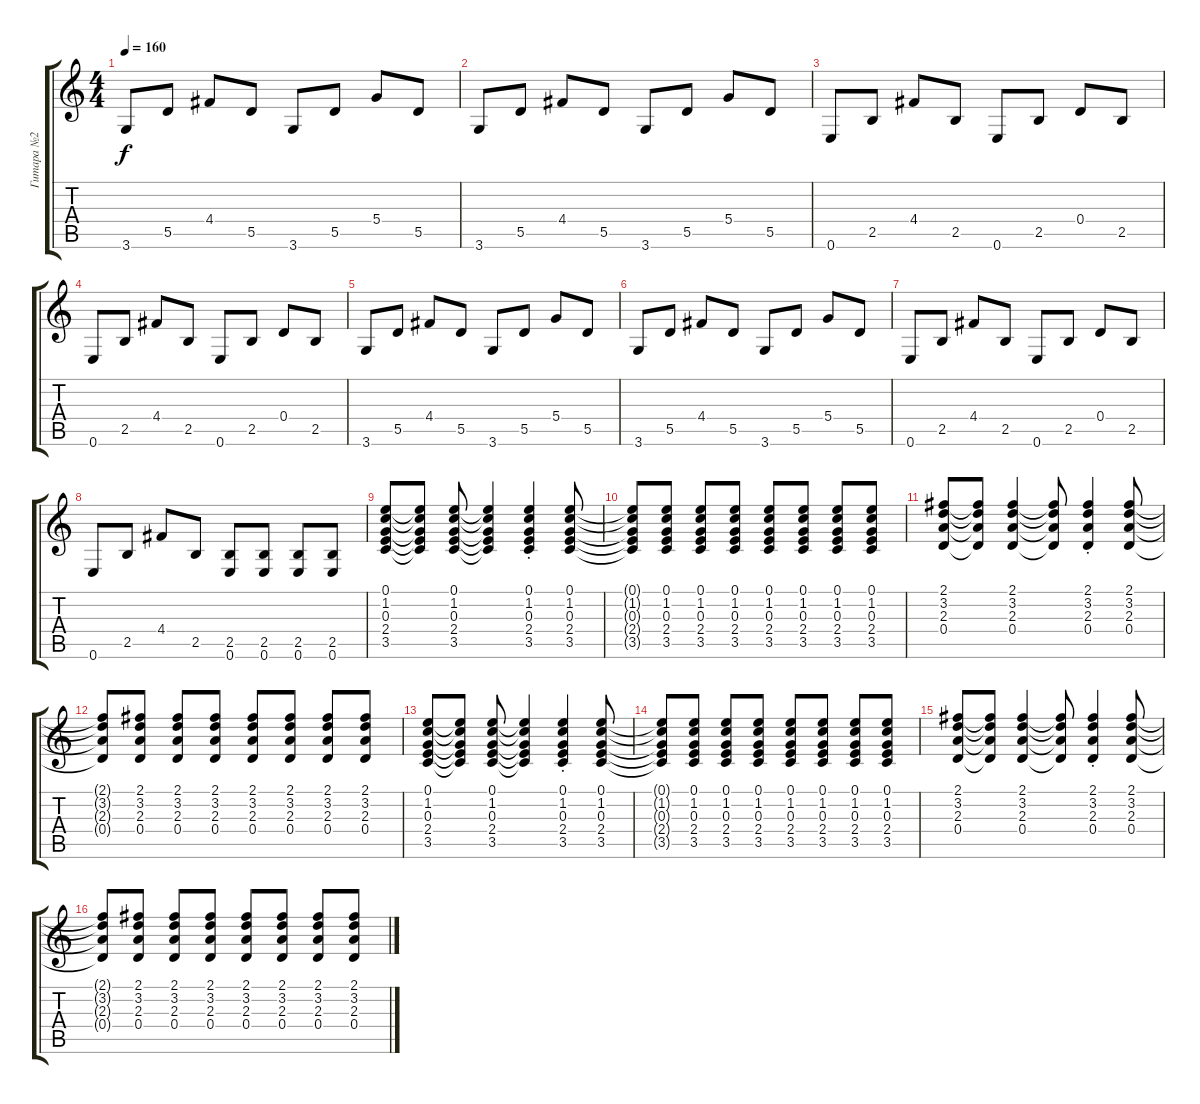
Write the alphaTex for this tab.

\track ("Гитара №2" "Гитара №2") {instrument acousticguitarsteel}
\staff {score tabs}
\tuning (E4 B3 G3 D3 A2 E2) {hide}
\ts (4 4)
\tempo 160
\clef g2
\ks c
3.6.8{dy f} 5.5.8 4.4.8 5.5.8 3.6.8 5.5.8 5.4.8 5.5.8 |
3.6.8 5.5.8 4.4.8 5.5.8 3.6.8 5.5.8 5.4.8 5.5.8 |
0.6.8 2.5.8 4.4.8 2.5.8 0.6.8 2.5.8 0.4.8 2.5.8 |
0.6.8 2.5.8 4.4.8 2.5.8 0.6.8 2.5.8 0.4.8 2.5.8 |
3.6.8 5.5.8 4.4.8 5.5.8 3.6.8 5.5.8 5.4.8 5.5.8 |
3.6.8 5.5.8 4.4.8 5.5.8 3.6.8 5.5.8 5.4.8 5.5.8 |
0.6.8 2.5.8 4.4.8 2.5.8 0.6.8 2.5.8 0.4.8 2.5.8 |
0.6.8 2.5.8 4.4.8 2.5.8 (2.5 0.6).8 (2.5 0.6).8 (2.5 0.6).8 (2.5 0.6).8 |
(0.1 1.2 0.3 2.4 3.5).8{volume 6} (0.1{t} 1.2{t} 0.3{t} 2.4{t} 3.5{t}).8 (0.1 1.2 0.3 2.4 3.5).8 (0.1{t} 1.2{t} 0.3{t} 2.4{t} 3.5{t}).4 (0.1{st} 1.2{st} 0.3{st} 2.4{st} 3.5{st}).4 (0.1 1.2 0.3 2.4 3.5).8 |
(0.1{t} 1.2{t} 0.3{t} 2.4{t} 3.5{t}).8 (0.1 1.2 0.3 2.4 3.5).8 (0.1 1.2 0.3 2.4 3.5).8 (0.1 1.2 0.3 2.4 3.5).8 (0.1 1.2 0.3 2.4 3.5).8 (0.1 1.2 0.3 2.4 3.5).8 (0.1 1.2 0.3 2.4 3.5).8 (0.1 1.2 0.3 2.4 3.5).8 |
(2.1 3.2 2.3 0.4).8 (2.1{t} 3.2{t} 2.3{t} 0.4{t}).8 (2.1 3.2 2.3 0.4).4 (2.1{t} 3.2{t} 2.3{t} 0.4{t}).8 (2.1{st} 3.2 2.3 0.4).4 (2.1 3.2 2.3 0.4).8 |
(2.1{t} 3.2{t} 2.3{t} 0.4{t}).8 (2.1 3.2 2.3 0.4).8 (2.1 3.2 2.3 0.4).8 (2.1 3.2 2.3 0.4).8 (2.1 3.2 2.3 0.4).8 (2.1 3.2 2.3 0.4).8 (2.1 3.2 2.3 0.4).8 (2.1 3.2 2.3 0.4).8 |
(0.1 1.2 0.3 2.4 3.5).8 (0.1{t} 1.2{t} 0.3{t} 2.4{t} 3.5{t}).8 (0.1 1.2 0.3 2.4 3.5).8 (0.1{t} 1.2{t} 0.3{t} 2.4{t} 3.5{t}).4 (0.1{st} 1.2{st} 0.3{st} 2.4{st} 3.5{st}).4 (0.1 1.2 0.3 2.4 3.5).8 |
(0.1{t} 1.2{t} 0.3{t} 2.4{t} 3.5{t}).8 (0.1 1.2 0.3 2.4 3.5).8 (0.1 1.2 0.3 2.4 3.5).8 (0.1 1.2 0.3 2.4 3.5).8 (0.1 1.2 0.3 2.4 3.5).8 (0.1 1.2 0.3 2.4 3.5).8 (0.1 1.2 0.3 2.4 3.5).8 (0.1 1.2 0.3 2.4 3.5).8 |
(2.1 3.2 2.3 0.4).8 (2.1{t} 3.2{t} 2.3{t} 0.4{t}).8 (2.1 3.2 2.3 0.4).4 (2.1{t} 3.2{t} 2.3{t} 0.4{t}).8 (2.1{st} 3.2 2.3 0.4).4 (2.1 3.2 2.3 0.4).8 |
(2.1{t} 3.2{t} 2.3{t} 0.4{t}).8 (2.1 3.2 2.3 0.4).8 (2.1 3.2 2.3 0.4).8 (2.1 3.2 2.3 0.4).8 (2.1 3.2 2.3 0.4).8 (2.1 3.2 2.3 0.4).8 (2.1 3.2 2.3 0.4).8 (2.1 3.2 2.3 0.4).8
